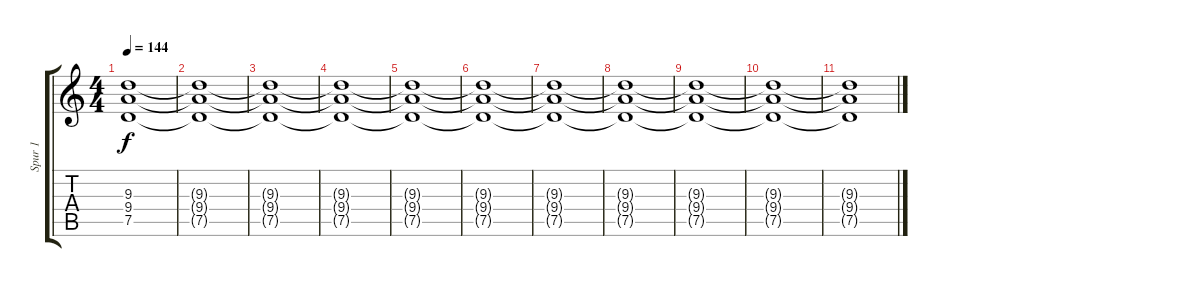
\track ("Spur 1" "Spur 1") {instrument distortionguitar}
\staff {score tabs}
\tuning (D4 A3 F3 C3 G2 C2) {hide}
\ts (4 4)
\tempo 144
\clef g2
\ks c
(9.3{t} 9.4{t} 7.5{t}).1{dy f} |
(9.3{t} 9.4{t} 7.5{t}).1 |
(9.3{t} 9.4{t} 7.5{t}).1 |
(9.3{t} 9.4{t} 7.5{t}).1{volume 6} |
(9.3{t} 9.4{t} 7.5{t}).1 |
(9.3{t} 9.4{t} 7.5{t}).1 |
(9.3{t} 9.4{t} 7.5{t}).1 |
(9.3{t} 9.4{t} 7.5{t}).1{volume 1} |
(9.3{t} 9.4{t} 7.5{t}).1 |
(9.3{t} 9.4{t} 7.5{t}).1 |
(9.3{t} 9.4{t} 7.5{t}).1
